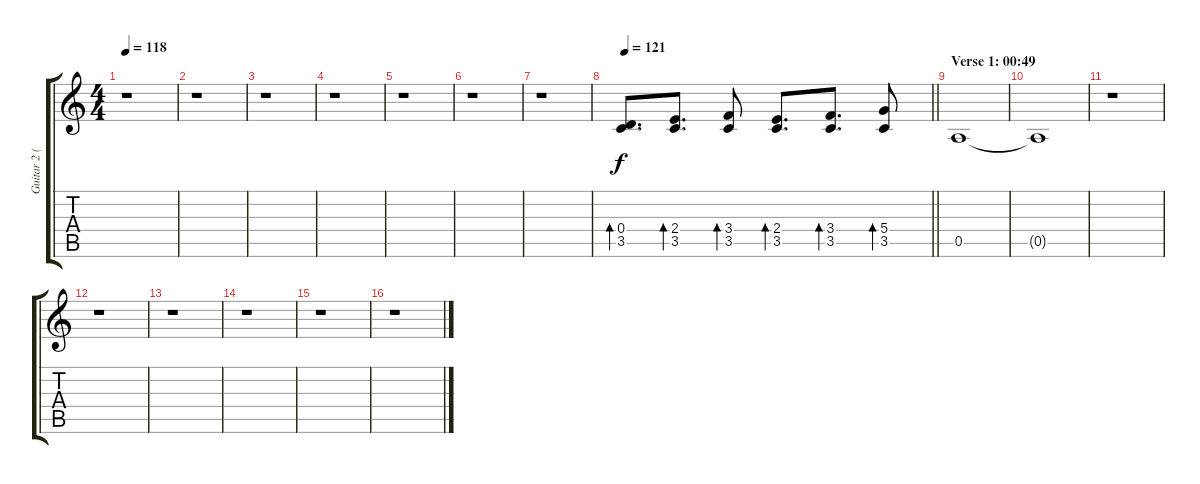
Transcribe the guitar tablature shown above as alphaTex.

\track ("Guitar 2 (Clean)" "Guitar 2 (") {instrument electricguitarjazz}
\staff {score tabs}
\tuning (E4 B3 G3 D3 A2 E2) {hide}
\ts (4 4)
\tempo 118
\clef g2
\ks c
r.1{dy f} |
r.1 |
r.1 |
r.1 |
r.1 |
r.1 |
r.1 |
\tempo 121
\barLineRight lightlight
(0.4 3.5).8{d bd 60} (2.4 3.5).8{d bd 60} (3.4 3.5).8{bd 60} (2.4 3.5).8{d bd 60} (3.4 3.5).8{d bd 60} (5.4 3.5).8{bd 60} |
\section ("" "Verse 1: 00:49")
0.5.1{volume 0} |
0.5{t}.1 |
r.1 |
r.1 |
r.1 |
r.1 |
r.1 |
r.1
